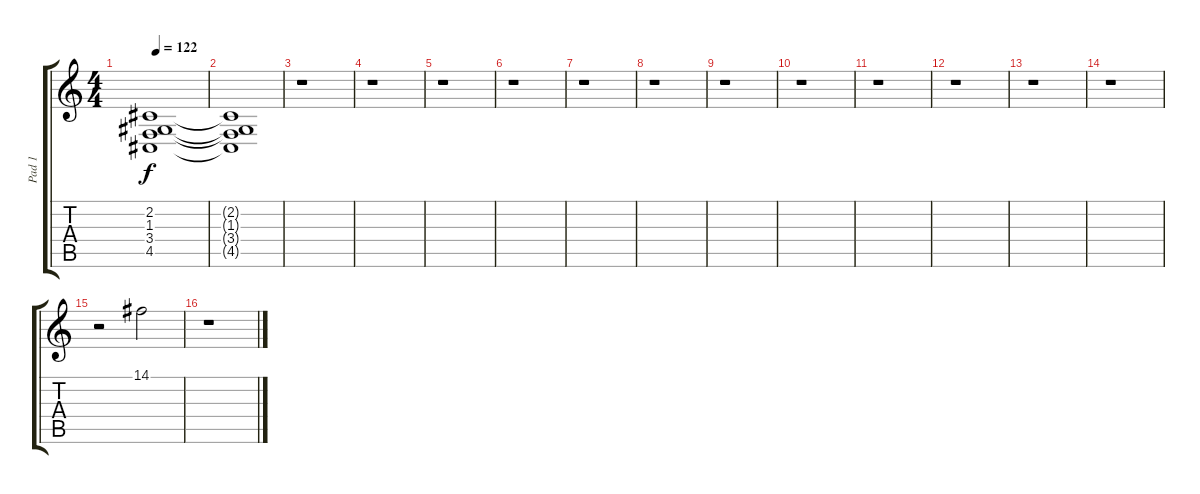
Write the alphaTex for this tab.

\track ("Pad 1" "Pad 1") {instrument pad7halo}
\staff {score tabs}
\tuning (E4 B3 G3 D3 A2 E2) {hide}
\ts (4 4)
\tempo 122
\clef g2
\ks c
(2.2{t} 1.3{t} 3.4{t} 4.5{t}).1{dy f} |
(2.2{t} 1.3{t} 3.4{t} 4.5{t}).1 |
r.1 |
r.1 |
r.1 |
r.1 |
r.1 |
r.1 |
r.1 |
r.1 |
r.1 |
r.1 |
r.1 |
r.1 |
r.2 14.1.2 |
r.1
